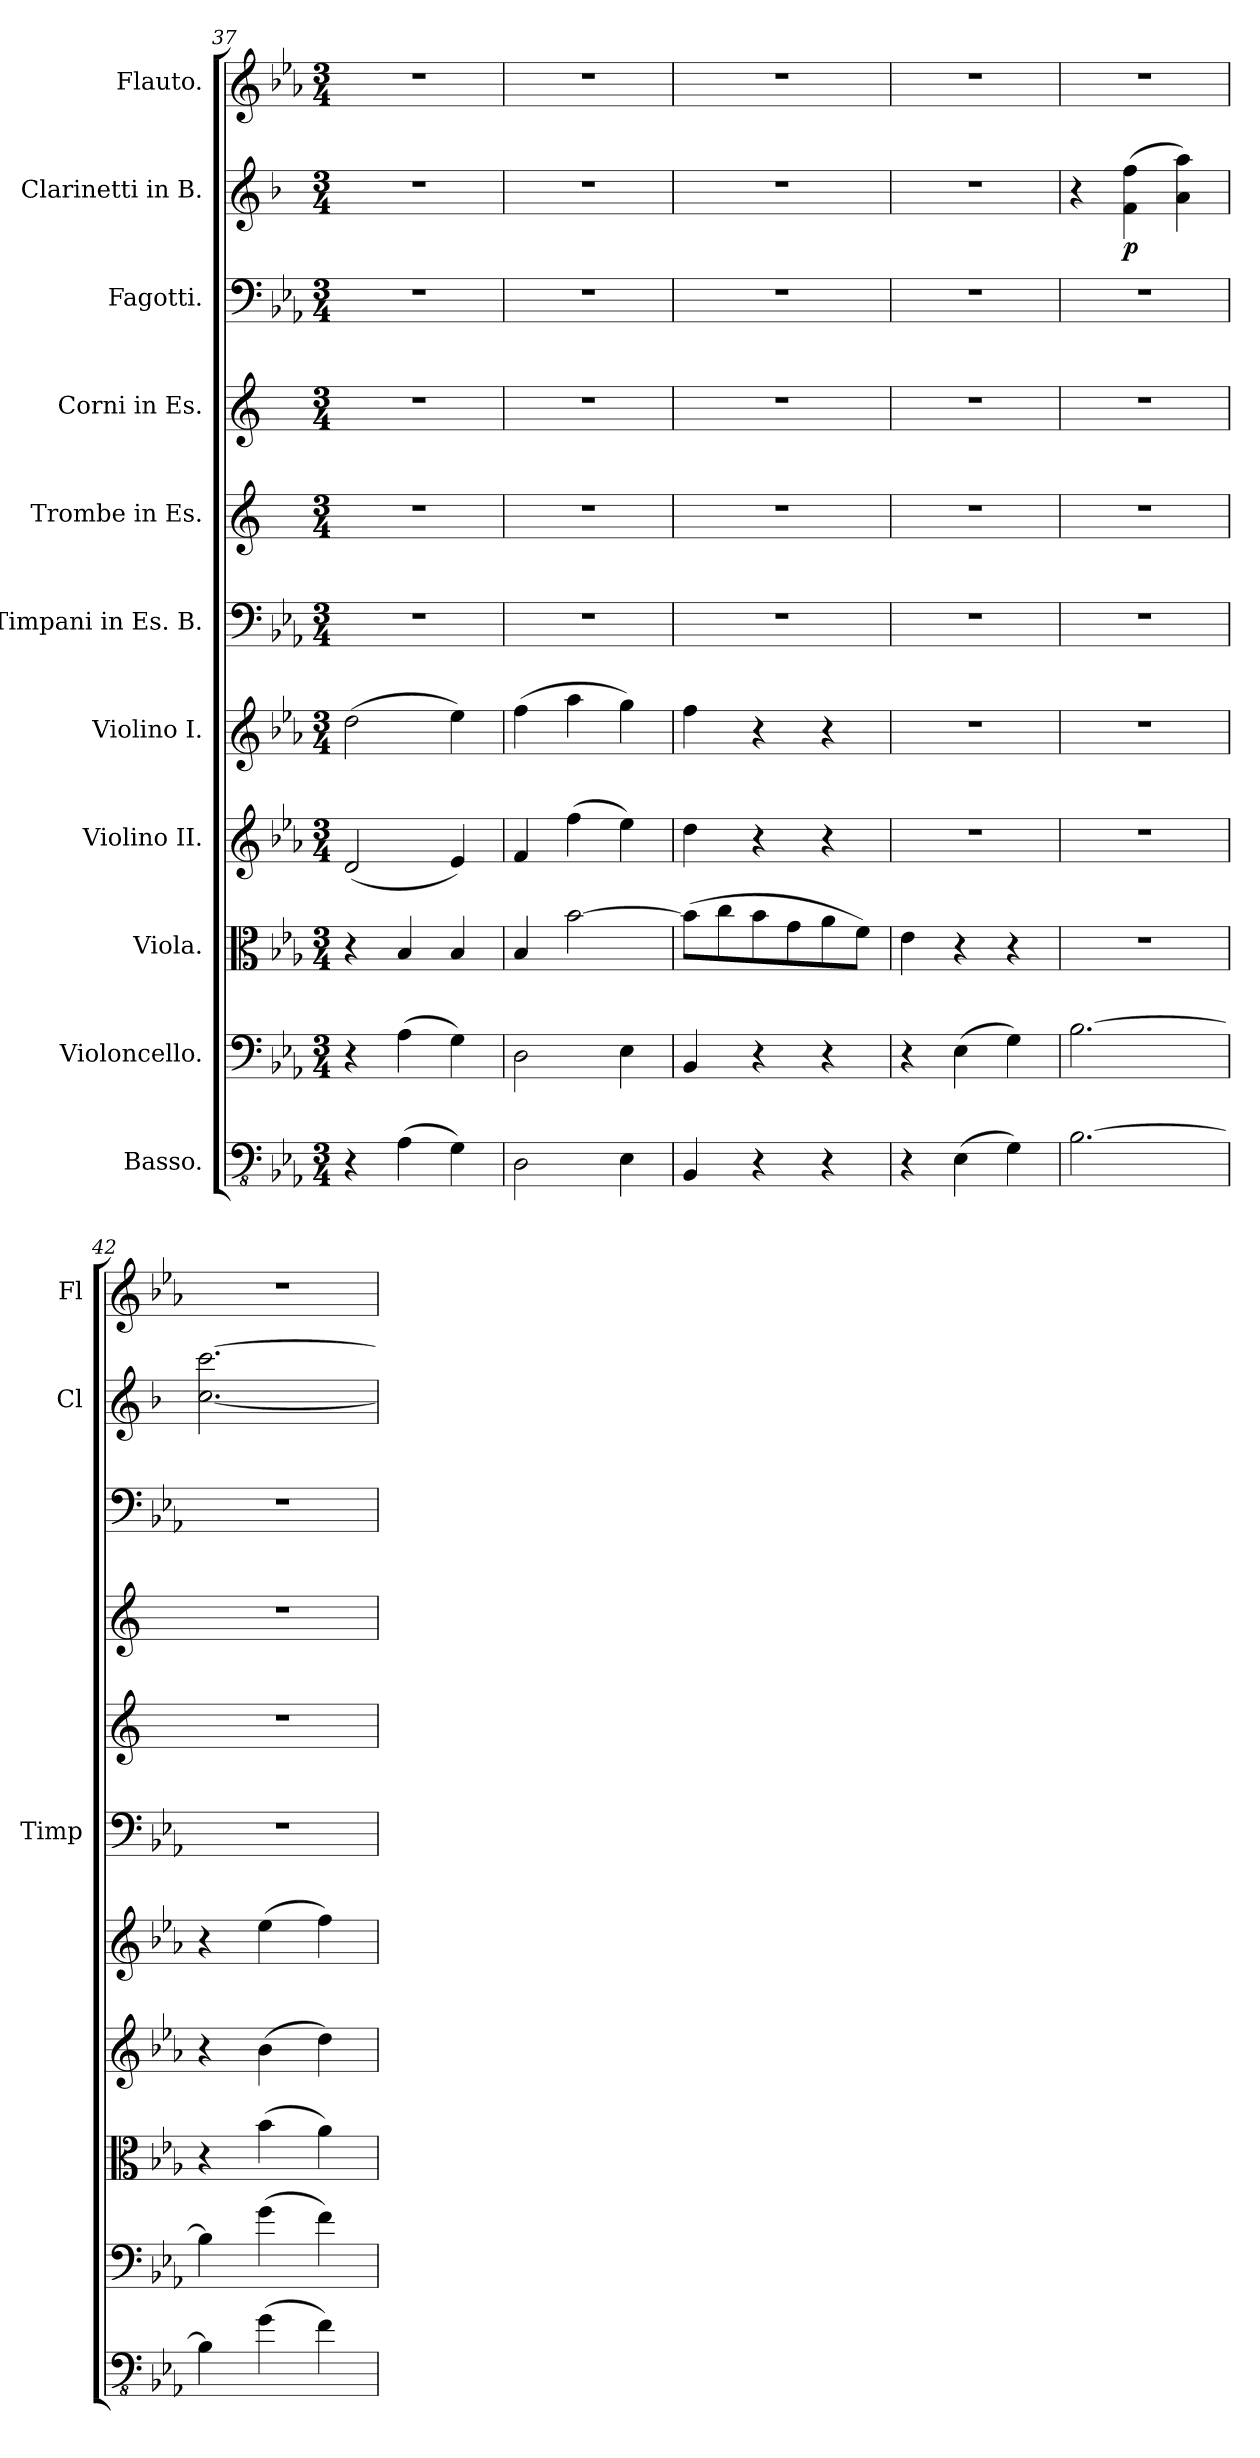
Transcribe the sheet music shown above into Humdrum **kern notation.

**kern	**kern	**kern	**kern	**kern	**kern	**kern	**kern	**kern	**kern	**dynam	**kern
*part11	*part10	*part9	*part8	*part7	*part6	*part5	*part4	*part3	*part2	*part2	*part1
*staff11	*staff10	*staff9	*staff8	*staff7	*staff6	*staff5	*staff4	*staff3	*staff2	*staff2	*staff1
*I"Basso.	*I"Violoncello.	*I"Viola.	*I"Violino II.	*I"Violino I.	*I"Timpani in Es. B.	*I"Trombe in Es.	*I"Corni in Es.	*I"Fagotti.	*I"Clarinetti in B.	*	*I"Flauto.
*	*	*	*	*	*I'Timp	*	*	*	*I'Cl	*	*I'Fl
*clefFv4	*clefF4	*clefC3	*clefG2	*clefG2	*clefF4	*clefG2	*clefG2	*clefF4	*clefG2	*	*clefG2
*	*	*	*	*	*	*ITrd-2c-3	*ITrd5c9	*	*ITrd1c2	*	*
*k[b-e-a-]	*k[b-e-a-]	*k[b-e-a-]	*k[b-e-a-]	*k[b-e-a-]	*k[b-e-a-]	*k[b-e-a-]	*k[b-e-a-]	*k[b-e-a-]	*k[b-e-a-]	*	*k[b-e-a-]
*M3/4	*M3/4	*M3/4	*M3/4	*M3/4	*M3/4	*M3/4	*M3/4	*M3/4	*M3/4	*	*M3/4
=37	=37	=37	=37	=37	=37	=37	=37	=37	=37	=37	=37
4r	4r	4r	(<2d/	(>2dd\	2.r	2.r	2.r	2.r	2.r	.	2.r
(>4AA-\	(>4A-\	4B-/	.	.	.	.	.	.	.	.	.
4GG\)	4G\)	4B-/	4e-/)	4ee-\)	.	.	.	.	.	.	.
=38	=38	=38	=38	=38	=38	=38	=38	=38	=38	=38	=38
2DD\	2D\	4B-/	4f/	(>4ff\	2.r	2.r	2.r	2.r	2.r	.	2.r
.	.	[2b-\	(>4ff\	4aa-\	.	.	.	.	.	.	.
4EE-\	4E-\	.	4ee-\)	4gg\)	.	.	.	.	.	.	.
=39	=39	=39	=39	=39	=39	=39	=39	=39	=39	=39	=39
4BBB-/	4BB-/	(>8b-\L]	4dd\	4ff\	2.r	2.r	2.r	2.r	2.r	.	2.r
.	.	8cc\	.	.	.	.	.	.	.	.	.
4r	4r	8b-\	4r	4r	.	.	.	.	.	.	.
.	.	8g\	.	.	.	.	.	.	.	.	.
4r	4r	8a-\	4r	4r	.	.	.	.	.	.	.
.	.	8f\J)	.	.	.	.	.	.	.	.	.
=40	=40	=40	=40	=40	=40	=40	=40	=40	=40	=40	=40
4r	4r	4e-\	2.r	2.r	2.r	2.r	2.r	2.r	2.r	.	2.r
(>4EE-\	(>4E-\	4r	.	.	.	.	.	.	.	.	.
4GG\)	4G\)	4r	.	.	.	.	.	.	.	.	.
=41	=41	=41	=41	=41	=41	=41	=41	=41	=41	=41	=41
[2.BB-\	[2.B-\	2.r	2.r	2.r	2.r	2.r	2.r	2.r	4r	.	2.r
!	!	!	!	!	!	!	!	!	!	!LO:DY:b	!
.	.	.	.	.	.	.	.	.	(>4e-\ 4ee-\	p	.
.	.	.	.	.	.	.	.	.	4g\ 4gg\)	.	.
=42	=42	=42	=42	=42	=42	=42	=42	=42	=42	=42	=42
4BB-\]	4B-\]	4r	4r	4r	2.r	2.r	2.r	2.r	[2.b-\ [2.bb-\	.	2.r
(>4G\	(>4g\	(>4b-\	(>4b-\	(>4ee-\	.	.	.	.	.	.	.
4F\)	4f\)	4a-\)	4dd\)	4ff\)	.	.	.	.	.	.	.
=	=	=	=	=	=	=	=	=	=	=	=
*-	*-	*-	*-	*-	*-	*-	*-	*-	*-	*-	*-
